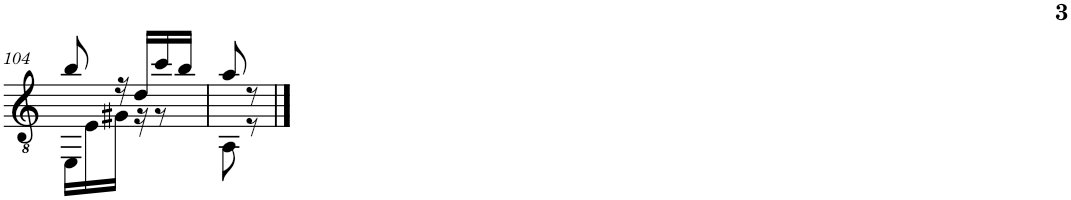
**kern
*part1
*staff1
*I"Classical Guitar
!!LO:PB:g=z
*clefGv2
*k[]
*a:
*M3/8
=104
*^
8b/	16EE\LL
.	16E\
16r	16G#X\JJ
16d/LL	16r
16cc/	8r
16b/JJ	.
=105	=105
8a/	8AA\
8r	8r
*v	*v
==
*-
